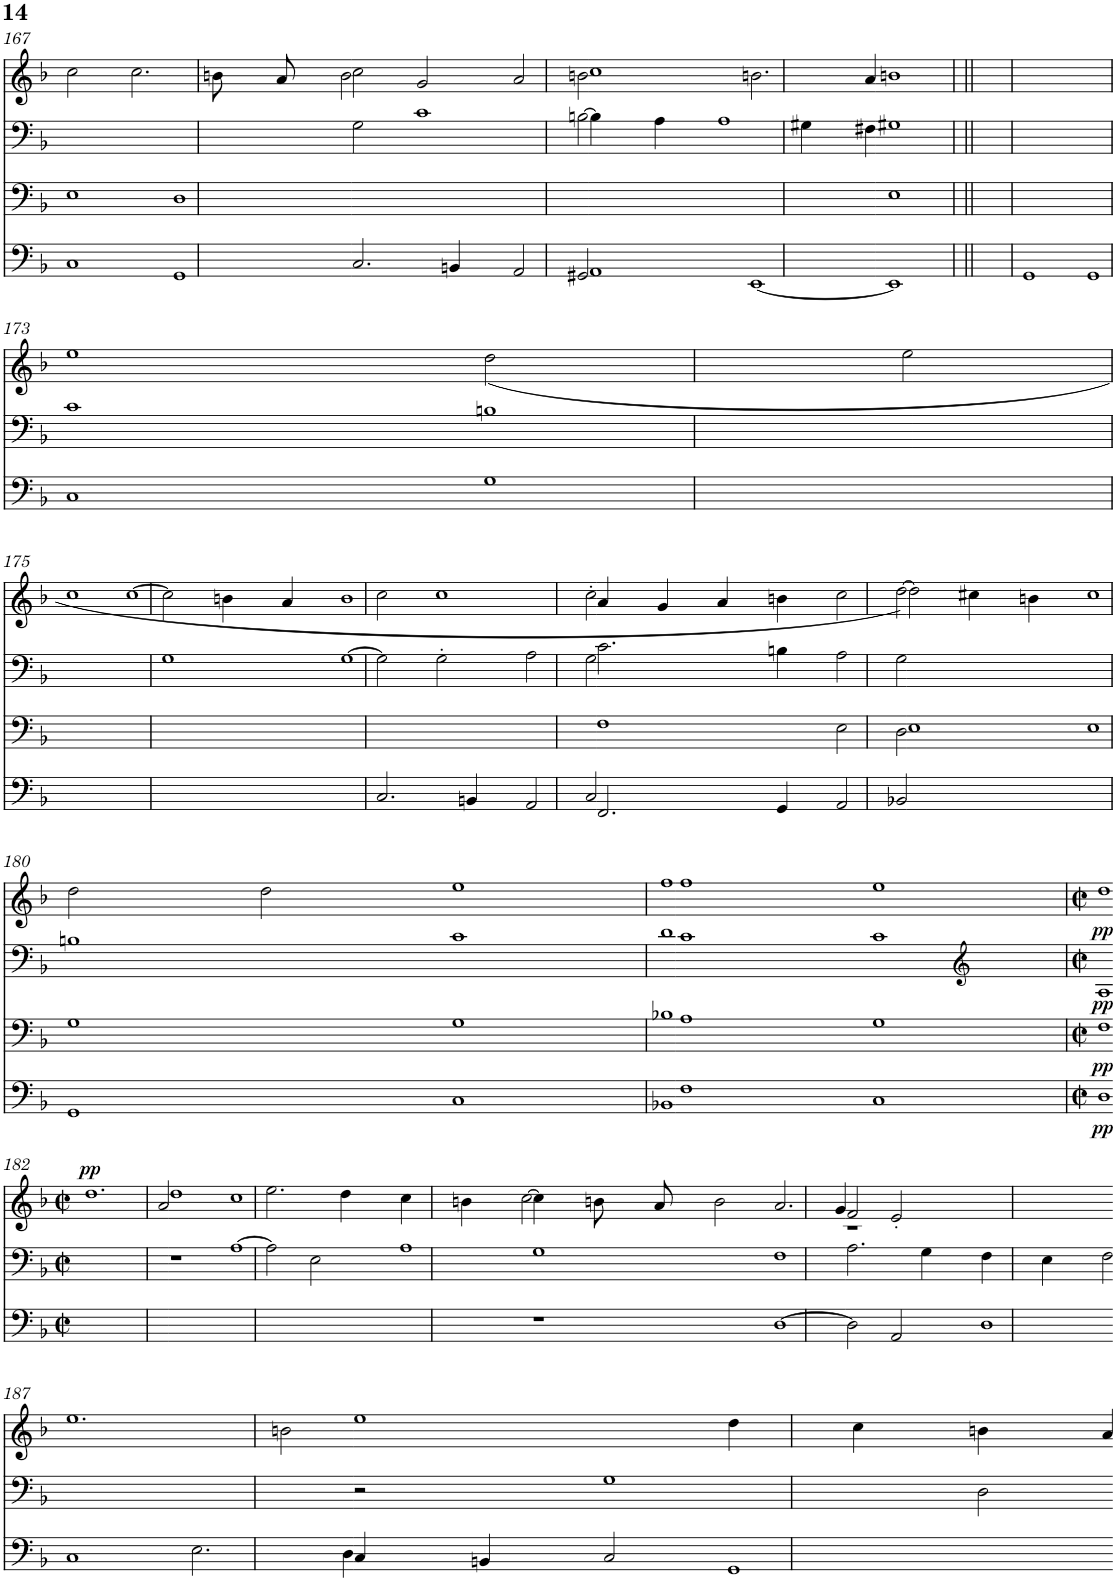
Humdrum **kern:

**kern	**dynam	**kern	**dynam	**kern	**dynam	**kern	**dynam
*part4	*part4	*part3	*part3	*part2	*part2	*part1	*part1
*staff4	*staff4	*staff3	*staff3	*staff2	*staff2	*staff1	*staff1
*I"Voice	*	*I"Voice	*	*I"Voice	*	*I"Voice	*
*I'V	*	*I'V	*	*I'V	*	*I'V	*
!!LO:PB:g=z
*clefF4	*	*clefF4	*	*clefF4	*	*clefG2	*
*k[b-]	*	*k[b-]	*	*k[b-]	*	*k[b-]	*
*M2/2	*	*M2/2	*	*M2/2	*	*M2/2	*
*met(c|)	*	*met(c|)	*	*met(c|)	*	*met(c|)	*
=167	=167	=167	=167	=167	=167	=167	=167
1C	.	1E	.	1ryy	.	2cc\	.
.	.	.	.	.	.	2ryy	.
1ryy	.	1ryy	.	0ryy	.	2.cc\	.
.	.	.	.	.	.	2.ryy	.
1GG	.	1D	.	.	.	.	.
.	.	.	.	.	.	8bn\	.
.	.	.	.	.	.	8ryy	.
.	.	.	.	.	.	8a/	.
.	.	.	.	.	.	8ryy	.
2ryy	.	2ryy	.	2ryy	.	2b\	.
=168	=168	=168	=168	=168	=168	=168	=168
2.C/	.	1ryy	.	2G\	.	2cc\	.
.	.	.	.	2ryy	.	2ryy	.
4ryy	.	.	.	.	.	.	.
2ryy	.	0ryy	.	1c	.	2g/	.
4BBn/	.	.	.	.	.	2ryy	.
4ryy	.	.	.	.	.	.	.
2AA/	.	.	.	1ryy	.	2a/	.
2ryy	.	.	.	.	.	2ryy	.
2GG#X/	.	2ryy	.	[>2Bn\	.	2bn\	.
=169	=169	=169	=169	=169	=169	=169	=169
1AA	.	1ryy	.	4B\]	.	1cc	.
.	.	.	.	4ryy	.	.	.
.	.	.	.	4A\	.	.	.
.	.	.	.	4ryy	.	.	.
2ryy	.	0ryy	.	1A	.	1ryy	.
1ryy	.	.	.	.	.	.	.
.	.	.	.	1ryy	.	2.bn\	.
[<1EE	.	.	.	.	.	.	.
.	.	.	.	.	.	2.ryy	.
.	.	2.ryy	.	4G#X\	.	.	.
.	.	.	.	4ryy	.	.	.
4ryy	.	.	.	4F#X\	.	4a/	.
=170	=170	=170	=170	=170	=170	=170	=170
1EE]	.	1E	.	1G#X	.	1bn	.
=171	=171	=171	=171	=171	=171	=171	=171
1ryy	.	1ryy	.	1ryy	.	1ryy	.
=172	=172	=172	=172	=172	=172	=172	=172
1GG	.	1ryy	.	1ryy	.	1ryy	.
1ryy	.	0ryy	.	0ryy	.	0ryy	.
1GG	.	.	.	.	.	.	.
!!LO:LB:g=z
=173	=173	=173	=173	=173	=173	=173	=173
1ryy	.	1C	.	1c	.	1ee	.
0ryy	.	1ryy	.	1ryy	.	1ryy	.
.	.	1G	.	1Bn	.	(<2dd\	.
.	.	.	.	.	.	2ryy	.
2ryy	.	2ryy	.	2ryy	.	2ee\)	.
=174	=174	=174	=174	=174	=174	=174	=174
1ryy	.	1ryy	.	1ryy	.	1ryy	.
!!LO:LB:g=z
=175	=175	=175	=175	=175	=175	=175	=175
1ryy	.	1ryy	.	1ryy	.	1cc	.
0ryy	.	0ryy	.	0ryy	.	1ryy	.
.	.	.	.	.	.	[>1cc	.
=176	=176	=176	=176	=176	=176	=176	=176
1ryy	.	1ryy	.	1G	.	2cc\]	.
.	.	.	.	.	.	2ryy	.
0ryy	.	0ryy	.	1ryy	.	4bn\	.
.	.	.	.	.	.	4ryy	.
.	.	.	.	.	.	4a/	.
.	.	.	.	.	.	4ryy	.
.	.	.	.	[>1G	.	1b	.
=177	=177	=177	=177	=177	=177	=177	=177
2.C/	.	1ryy	.	2G\]	.	2cc\	.
.	.	.	.	2ryy	.	2ryy	.
4ryy	.	.	.	.	.	.	.
2ryy	.	0ryy	.	2G'\	.	1cc	.
4BBn/	.	.	.	2ryy	.	.	.
4ryy	.	.	.	.	.	.	.
2AA/	.	.	.	2A\	.	1ryy	.
2ryy	.	.	.	2ryy	.	.	.
2C/	.	2ryy	.	2G\	.	2cc'\	.
=178	=178	=178	=178	=178	=178	=178	=178
2.FF/	.	1F	.	2.c\	.	4a/	.
.	.	.	.	.	.	4ryy	.
.	.	.	.	.	.	4g/	.
2ryy	.	.	.	4ryy	.	4ryy	.
.	.	1ryy	.	2ryy	.	4a/	.
4ryy	.	.	.	.	.	4ryy	.
4GG/	.	.	.	4Bn\	.	4bn\	.
4ryy	.	.	.	4ryy	.	4ryy	.
2AA/	.	2E\	.	2A\	.	2cc\	.
2ryy	.	2ryy	.	2ryy	.	2ryy	.
2BB-X/	.	2D\	.	2G\	.	[>2dd\	.
=179	=179	=179	=179	=179	=179	=179	=179
1ryy	.	1E	.	1ryy	.	2dd\]	.
.	.	.	.	.	.	2ryy	.
2ryy	.	1ryy	.	2ryy	.	4cc#X\	.
.	.	.	.	.	.	4ryy	.
1.ryy	.	.	.	1.ryy	.	4bn\	.
.	.	.	.	.	.	4ryy	.
.	.	1E	.	.	.	1cc#	.
!!LO:LB:g=z
=180	=180	=180	=180	=180	=180	=180	=180
1GG	.	1G	.	1Bn	.	2dd\	.
.	.	.	.	.	.	2ryy	.
1ryy	.	1ryy	.	1ryy	.	2dd\	.
.	.	.	.	.	.	2ryy	.
1C	.	1G	.	1c	.	1ee	.
1ryy	.	1ryy	.	1ryy	.	1ryy	.
1BB-X	.	1B-X	.	1d	.	1ff	.
=181	=181	=181	=181	=181	=181	=181	=181
1F	.	1A	.	1c	.	1ff	.
1ryy	.	1ryy	.	1ryy	.	1ryy	.
1C	.	1G	.	1c	.	1ee	.
1ryy	.	1ryy	.	1ryy	.	1ryy	.
!	!LO:DY:b	!	!LO:DY:b	!	!LO:DY:b	!	!LO:DY:b
1D	pp	1F	pp	1A	pp	1dd	pp
!!LO:LB:g=z
=182	=182	=182	=182	=182	=182	=182	=182
*	*	*	*	*clefG2	*	*	*
*M2/2	*	*M2/2	*	*M2/2	*	*M2/2	*
*met(c|)	*	*met(c|)	*	*met(c|)	*	*met(c|)	*
!	!	!	!	!	!LO:DY:a	!	!
1ryy	.	1ryy	.	[1dd	pp	1ryy	.
0ryy	.	0ryy	.	2ryy	.	0ryy	.
.	.	.	.	1.ryy	.	.	.
2ryy	.	2ryy	.	2a/	.	2ryy	.
=183	=183	=183	=183	=183	=183	=183	=183
*	*	*^	*	*	*	*	*
1ryy	.	1r	0ryy	.	1dd	.	1ryy	.
0ryy	.	1ryy	.	.	2dd]	.	0ryy	.
.	.	.	.	.	1ryy	.	.	.
.	.	2ryy	[>1A	.	.	.	.	.
.	.	1ryy	.	.	1cc	.	.	.
2ryy	.	.	2ryy	.	.	.	2ryy	.
=184	=184	=184	=184	=184	=184	=184	=184	=184
1ryy	.	1ryy	2A\]	.	2.ee\	.	1ryy	.
.	.	.	2ryy	.	.	.	.	.
.	.	.	.	.	4ryy	.	.	.
0ryy	.	2ryy	2E\	.	2ryy	.	0ryy	.
.	.	0ryy	2ryy	.	4dd\	.	.	.
.	.	.	.	.	4ryy	.	.	.
.	.	.	1A	.	4cc\	.	.	.
.	.	.	.	.	4ryy	.	.	.
.	.	.	.	.	4bn\	.	.	.
.	.	.	.	.	4ryy	.	.	.
2ryy	.	.	2ryy	.	[>2cc\	.	2ryy	.
*	*	*v	*v	*	*	*	*	*
=185	=185	=185	=185	=185	=185	=185	=185
*^	*	*	*	*	*	*	*
1r	0ryy	.	1G	.	4cc\]	.	1ryy	.
.	.	.	.	.	2ryy	.	.	.
.	.	.	.	.	4ryy	.	.	.
1ryy	.	.	1ryy	.	8bn\	.	0ryy	.
.	.	.	.	.	8ryy	.	.	.
.	.	.	.	.	8a/	.	.	.
.	.	.	.	.	8ryy	.	.	.
.	.	.	.	.	2b\	.	.	.
1ryy	[>1D	.	1F	.	2ryy	.	.	.
.	.	.	.	.	2.a/	.	.	.
4ryy	1ryy	.	1ryy	.	.	.	1ryy	.
1ryy	.	.	.	.	2.ryy	.	.	.
.	4ryy	.	4ryy	.	4g/	.	4ryy	.
=186	=186	=186	=186	=186	=186	=186	=186	=186
*	*	*	*	*	*^	*	*	*
1ryy	2D\]	.	2.A\	.	2f/	1r	.	1ryy	.
.	2ryy	.	.	.	2ryy	.	.	.	.
.	.	.	4ryy	.	.	.	.	.	.
2ryy	2AA/	.	2ryy	.	2e'/	1.ryy	.	0ryy	.
0ryy	2ryy	.	4G\	.	2ryy	.	.	.	.
.	.	.	4ryy	.	.	.	.	.	.
.	1D	.	4F\	.	1.ryy	.	.	.	.
.	.	.	4ryy	.	.	.	.	.	.
.	.	.	4E\	.	.	1ryy	.	.	.
.	.	.	4ryy	.	.	.	.	.	.
.	2ryy	.	2F\	.	.	.	.	2ryy	.
*v	*v	*	*	*	*v	*v	*	*	*
!!LO:LB:g=z
=187	=187	=187	=187	=187	=187	=187	=187
1C	.	1ryy	.	[1ee	.	1ryy	.
1ryy	.	2ryy	.	2ryy	.	0ryy	.
.	.	0ryy	.	1.ryy	.	.	.
2.E\	.	.	.	.	.	.	.
2.ryy	.	.	.	.	.	.	.
.	.	.	.	2bn\	.	2.ryy	.
4D\	.	4ryy	.	4ryy	.	.	.
=188	=188	=188	=188	=188	=188	=188	=188
4C/	.	2r	.	1ee	.	1ryy	.
4ryy	.	.	.	.	.	.	.
4BBn/	.	2ryy	.	.	.	.	.
4ryy	.	.	.	.	.	.	.
2C/	.	1G	.	2ee]	.	0ryy	.
2ryy	.	.	.	1ryy	.	.	.
1GG	.	1ryy	.	.	.	.	.
.	.	.	.	4dd\	.	.	.
.	.	.	.	4ryy	.	.	.
1ryy	.	2D\	.	4cc\	.	1ryy	.
.	.	.	.	4ryy	.	.	.
.	.	2.ryy	.	4bn\	.	.	.
.	.	.	.	4ryy	.	.	.
4ryy	.	.	.	4a/	.	4ryy	.
=	=	=	=	=	=	=	=
*-	*-	*-	*-	*-	*-	*-	*-
